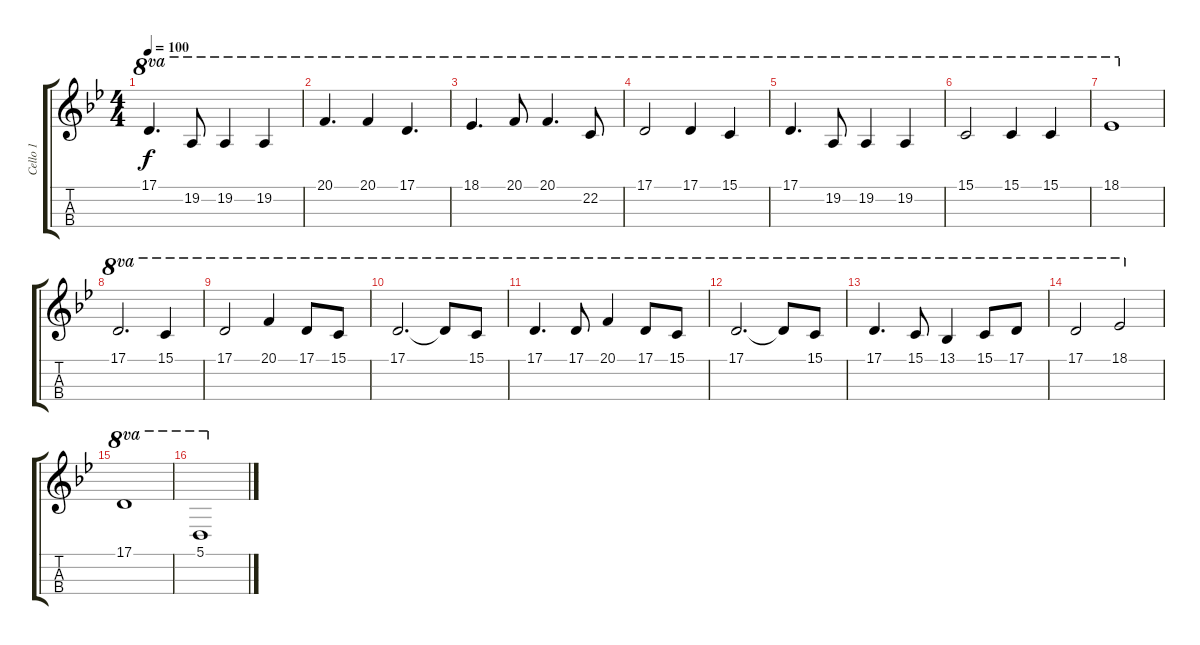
\track ("Cello 1" "Cello 1") {instrument cello}
\staff {score tabs}
\tuning (A3 D3 G2 C2) {hide}
\ts (4 4)
\tempo 100
\clef g2
\ks bb
17.1.4{d ot 8va dy f} 19.2.8{ot 8va} 19.2.4{ot 8va} 19.2.4{ot 8va} |
20.1.4{d ot 8va} 20.1.4{ot 8va} 17.1.4{d ot 8va} |
18.1.4{d ot 8va} 20.1.8{ot 8va} 20.1.4{d ot 8va} 22.2.8{ot 8va} |
17.1.2{ot 8va} 17.1.4{ot 8va} 15.1.4{ot 8va} |
17.1.4{d ot 8va} 19.2.8{ot 8va} 19.2.4{ot 8va} 19.2.4{ot 8va} |
15.1.2{ot 8va} 15.1.4{ot 8va} 15.1.4{ot 8va} |
18.1.1{ot 8va} |
17.1.2{d ot 8va} 15.1.4{ot 8va} |
17.1.2{ot 8va} 20.1.4{ot 8va} 17.1.8{ot 8va} 15.1.8{ot 8va} |
17.1.2{d ot 8va} 17.1{t}.8{ot 8va} 15.1.8{ot 8va} |
17.1.4{d ot 8va} 17.1.8{ot 8va} 20.1.4{ot 8va} 17.1.8{ot 8va} 15.1.8{ot 8va} |
17.1.2{d ot 8va} 17.1{t}.8{ot 8va} 15.1.8{ot 8va} |
17.1.4{d ot 8va} 15.1.8{ot 8va} 13.1.4{ot 8va} 15.1.8{ot 8va} 17.1.8{ot 8va} |
17.1.2{ot 8va} 18.1.2{ot 8va} |
17.1.1{ot 8va} |
5.1.1{ot 8va}
